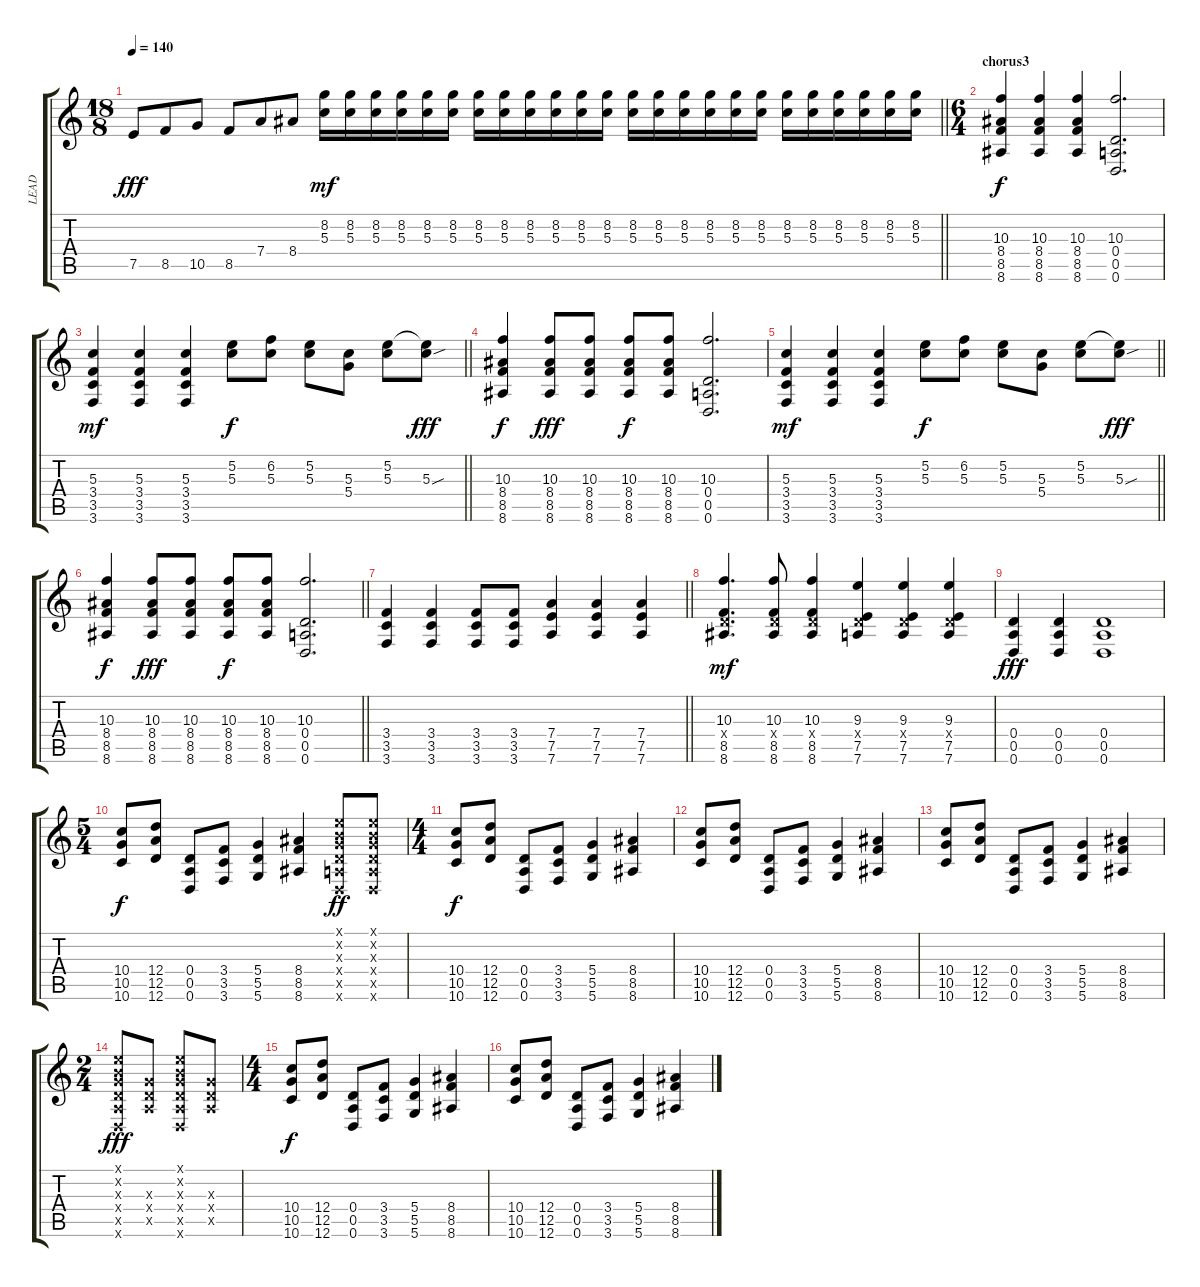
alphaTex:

\track ("LEAD" "LEAD") {instrument distortionguitar}
\staff {score tabs}
\tuning (E4 B3 G3 D3 A2 D2) {hide}
\ts (18 8)
\tempo 140
\clef g2
\barLineRight lightlight
\ks c
7.5.8{dy fff} 8.5.8 10.5.8 8.5.8 7.4.8 8.4.8 (8.2 5.3).16{dy mf} (8.2 5.3).16 (8.2 5.3).16 (8.2 5.3).16 (8.2 5.3).16 (8.2 5.3).16 (8.2 5.3).16 (8.2 5.3).16 (8.2 5.3).16 (8.2 5.3).16 (8.2 5.3).16 (8.2 5.3).16 (8.2 5.3).16 (8.2 5.3).16 (8.2 5.3).16 (8.2 5.3).16 (8.2 5.3).16 (8.2 5.3).16 (8.2 5.3).16 (8.2 5.3).16 (8.2 5.3).16 (8.2 5.3).16 (8.2 5.3).16 (8.2 5.3).16 |
\ts (6 4)
\section ("" "chorus3")
(10.3 8.4 8.5 8.6).4{dy f} (10.3 8.4 8.5 8.6).4 (10.3 8.4 8.5 8.6).4 (10.3 0.4 0.5 0.6).2{d} |
\barLineRight lightlight
(5.3 3.4 3.5 3.6).4{dy mf} (5.3 3.4 3.5 3.6).4 (5.3 3.4 3.5 3.6).4 (5.2 5.3).8{dy f} (6.2 5.3).8 (5.2 5.3).8 (5.3 5.4).8 (5.2 5.3).8 (5.2{t} 5.3{sou}).8{dy fff} |
(10.3 8.4 8.5 8.6).4{dy f} (10.3 8.4 8.5 8.6).8{dy fff} (10.3 8.4 8.5 8.6).8 (10.3 8.4 8.5 8.6).8{dy f} (10.3 8.4 8.5 8.6).8 (10.3 0.4 0.5 0.6).2{d} |
\barLineRight lightlight
(5.3 3.4 3.5 3.6).4{dy mf} (5.3 3.4 3.5 3.6).4 (5.3 3.4 3.5 3.6).4 (5.2 5.3).8{dy f} (6.2 5.3).8 (5.2 5.3).8 (5.3 5.4).8 (5.2 5.3).8 (5.2{t} 5.3{sou}).8{dy fff} |
\barLineRight lightlight
(10.3 8.4 8.5 8.6).4{dy f} (10.3 8.4 8.5 8.6).8{dy fff} (10.3 8.4 8.5 8.6).8 (10.3 8.4 8.5 8.6).8{dy f} (10.3 8.4 8.5 8.6).8 (10.3 0.4 0.5 0.6).2{d} |
\barLineRight lightlight
(3.4 3.5 3.6).4 (3.4 3.5 3.6).4 (3.4 3.5 3.6).8 (3.4 3.5 3.6).8 (7.4 7.5 7.6).4 (7.4 7.5 7.6).4 (7.4 7.5 7.6).4 |
(10.3 0.4{x} 8.5 8.6).4{d dy mf} (10.3 0.4{x} 8.5 8.6).8 (10.3 0.4{x} 8.5 8.6).4 (9.3 0.4{x} 7.5 7.6).4 (9.3 0.4{x} 7.5 7.6).4 (9.3 0.4{x} 7.5 7.6).4 |
(0.4 0.5 0.6).4{dy fff} (0.4 0.5 0.6).4 (0.4 0.5 0.6).1 |
\ts (5 4)
(10.4 10.5 10.6).8{dy f} (12.4 12.5 12.6).8 (0.4 0.5 0.6).8 (3.4 3.5 3.6).8 (5.4 5.5 5.6).4 (8.4 8.5 8.6).4 (0.1{x} 0.2{x} 0.3{x} 0.4{x} 0.5{x} 0.6{x}).8{dy ff} (0.1{x} 0.2{x} 0.3{x} 0.4{x} 0.5{x} 0.6{x}).8 |
\ts (4 4)
(10.4 10.5 10.6).8{dy f} (12.4 12.5 12.6).8 (0.4 0.5 0.6).8 (3.4 3.5 3.6).8 (5.4 5.5 5.6).4 (8.4 8.5 8.6).4 |
(10.4 10.5 10.6).8 (12.4 12.5 12.6).8 (0.4 0.5 0.6).8 (3.4 3.5 3.6).8 (5.4 5.5 5.6).4 (8.4 8.5 8.6).4 |
(10.4 10.5 10.6).8 (12.4 12.5 12.6).8 (0.4 0.5 0.6).8 (3.4 3.5 3.6).8 (5.4 5.5 5.6).4 (8.4 8.5 8.6).4 |
\ts (2 4)
(0.1{x} 0.2{x} 0.3{x} 0.4{x} 0.5{x} 0.6{x}).8{dy fff} (0.3{x} 0.4{x} 0.5{x}).8 (0.1{x} 0.2{x} 0.3{x} 0.4{x} 0.5{x} 0.6{x}).8 (0.3{x} 0.4{x} 0.5{x}).8 |
\ts (4 4)
(10.4 10.5 10.6).8{dy f} (12.4 12.5 12.6).8 (0.4 0.5 0.6).8 (3.4 3.5 3.6).8 (5.4 5.5 5.6).4 (8.4 8.5 8.6).4 |
(10.4 10.5 10.6).8 (12.4 12.5 12.6).8 (0.4 0.5 0.6).8 (3.4 3.5 3.6).8 (5.4 5.5 5.6).4 (8.4 8.5 8.6).4
